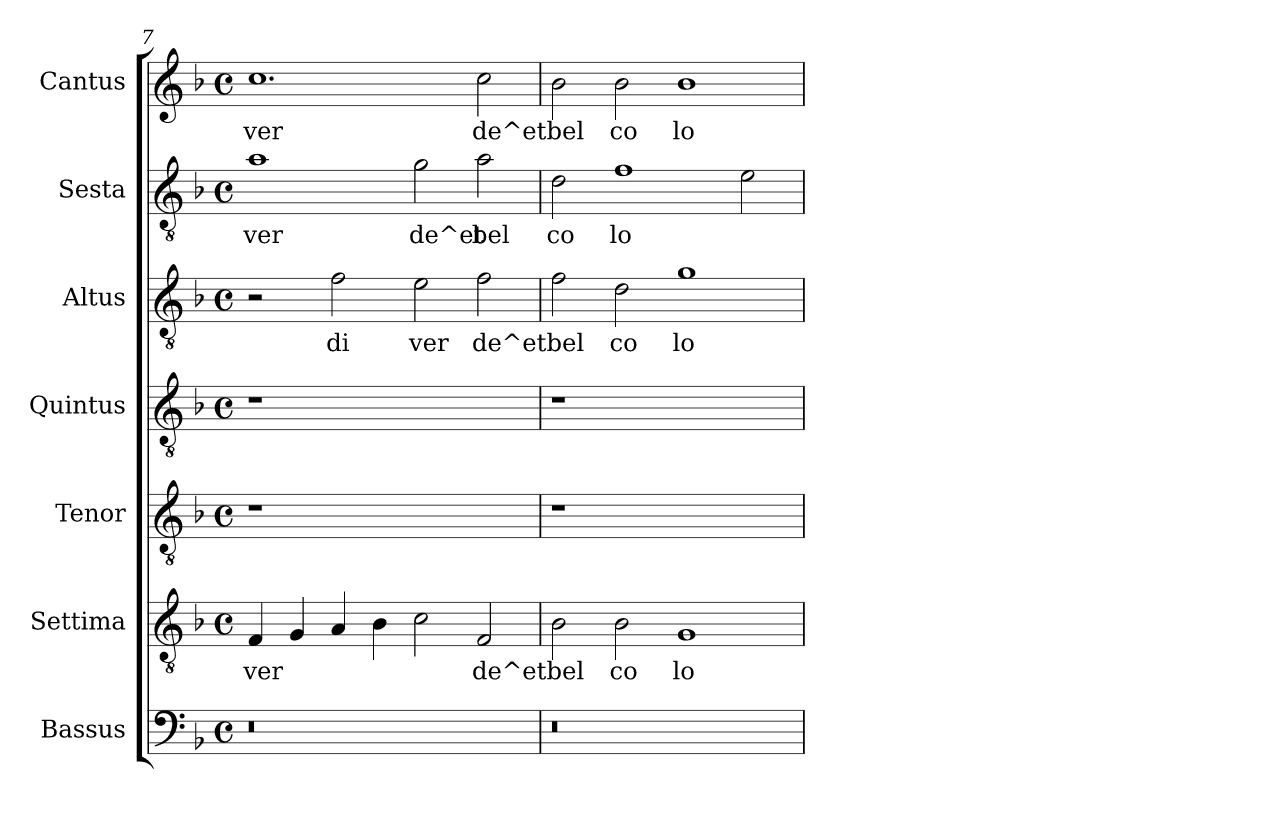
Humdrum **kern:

**kern	**kern	**text	**kern	**kern	**kern	**text	**kern	**text	**kern	**text
*part7	*part6	*part6	*part5	*part4	*part3	*part3	*part2	*part2	*part1	*part1
*staff7	*staff6	*staff6	*staff5	*staff4	*staff3	*staff3	*staff2	*staff2	*staff1	*staff1
*I"Bassus	*I"Settima	*	*I"Tenor	*I"Quintus	*I"Altus	*	*I"Sesta	*	*I"Cantus	*
!!LO:PB:g=z
*clefF4	*clefGv2	*	*clefGv2	*clefGv2	*clefGv2	*	*clefGv2	*	*clefG2	*
*k[b-]	*k[b-]	*	*k[b-]	*k[b-]	*k[b-]	*	*k[b-]	*	*k[b-]	*
*F:	*F:	*	*F:	*F:	*F:	*	*F:	*	*F:	*
*M4/4	*M4/4	*	*M4/4	*M4/4	*M4/4	*	*M4/4	*	*M4/4	*
*met(c)	*met(c)	*	*met(c)	*met(c)	*met(c)	*	*met(c)	*	*met(c)	*
=7	=7	=7	=7	=7	=7	=7	=7	=7	=7	=7
!	!	!LO:LY:b:cj	!	!	!	!	!	!LO:LY:b:cj	!	!LO:LY:b:cj
0r	4F/	ver	1r	1r	2r	.	1a	ver	1.cc	ver
!	!	!LO:LY:b:cj	!	!	!	!	!	!	!	!
.	4G/	.	.	.	.	.	.	.	.	.
!	!	!LO:LY:b:cj	!	!	!	!LO:LY:b:cj	!	!	!	!
.	4A/	.	.	.	2f\	di	.	.	.	.
!	!	!LO:LY:b:cj	!	!	!	!	!	!	!	!
.	4B-\	.	.	.	.	.	.	.	.	.
!	!	!LO:LY:b:cj	!	!	!	!LO:LY:b:cj	!	!LO:LY:b:cj	!	!
.	2c\	.	1ryy	1ryy	2e\	ver	2g\	de^et	.	.
!	!	!LO:LY:b:cj	!	!	!	!LO:LY:b:cj	!	!LO:LY:b:cj	!	!LO:LY:b:cj
.	2F/	de^et	.	.	2f\	de^et	2a\	bel	2cc\	de^et
=8	=8	=8	=8	=8	=8	=8	=8	=8	=8	=8
!	!	!LO:LY:b:cj	!	!	!	!LO:LY:b:cj	!	!LO:LY:b:cj	!	!LO:LY:b:cj
0r	2B-\	bel	1r	1r	2f\	bel	2d\	co	2b-\	bel
!	!	!LO:LY:b:cj	!	!	!	!LO:LY:b:cj	!	!LO:LY:b:cj	!	!LO:LY:b:cj
.	2B-\	co	.	.	2d\	co	1f	lo	2b-\	co
!	!	!LO:LY:b:cj	!	!	!	!LO:LY:b:cj	!	!	!	!LO:LY:b:cj
.	1G	lo	1ryy	1ryy	1g	lo	.	.	1b-	lo
!	!	!	!	!	!	!	!	!LO:LY:b:cj	!	!
.	.	.	.	.	.	.	2e\	.	.	.
=	=	=	=	=	=	=	=	=	=	=
*-	*-	*-	*-	*-	*-	*-	*-	*-	*-	*-
